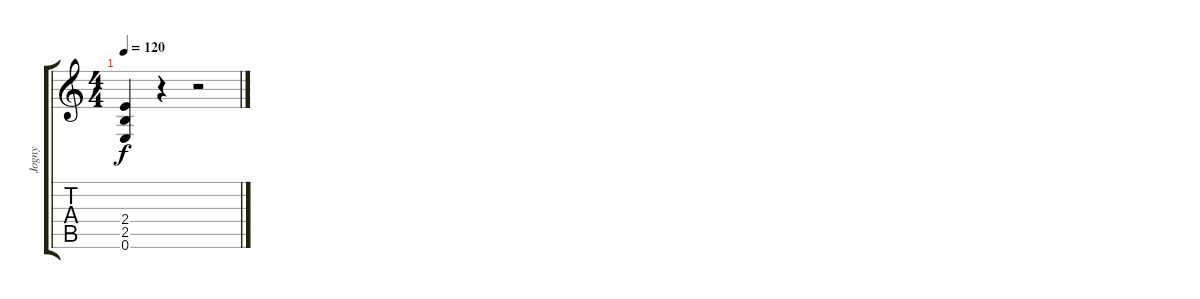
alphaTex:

\track ("Jogny" "Jogny") {instrument overdrivenguitar}
\staff {score tabs}
\tuning (E4 B3 G3 D3 A2 E2) {hide}
\ts (4 4)
\tempo 120
\clef g2
\ks c
(2.4 2.5 0.6).4{dy f} r.4 r.2
